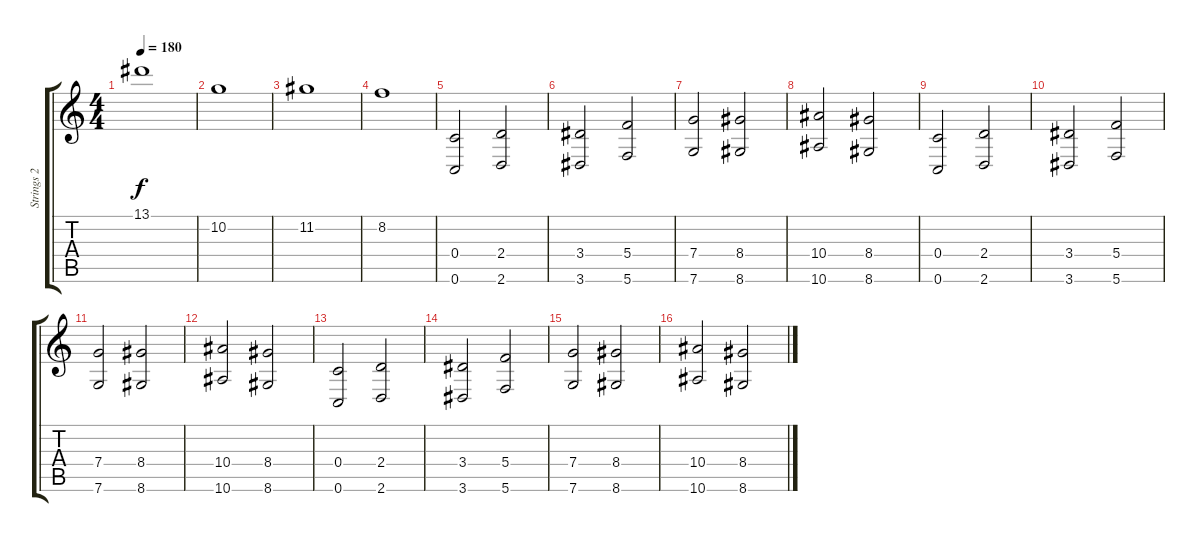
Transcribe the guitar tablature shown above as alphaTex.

\track ("Strings 2" "Strings 2") {instrument stringensemble1}
\staff {score tabs}
\tuning (D5 A4 F4 C4 G3 C3) {hide}
\ts (4 4)
\tempo 180
\clef g2
\ks c
13.1.1{dy f} |
10.2.1 |
11.2.1 |
8.2.1 |
(0.4 0.6).2 (2.4 2.6).2 |
(3.4 3.6).2 (5.4 5.6).2 |
(7.4 7.6).2 (8.4 8.6).2 |
(10.4 10.6).2 (8.4 8.6).2 |
(0.4 0.6).2 (2.4 2.6).2 |
(3.4 3.6).2 (5.4 5.6).2 |
(7.4 7.6).2 (8.4 8.6).2 |
(10.4 10.6).2 (8.4 8.6).2 |
(0.4 0.6).2 (2.4 2.6).2 |
(3.4 3.6).2 (5.4 5.6).2 |
(7.4 7.6).2 (8.4 8.6).2 |
(10.4 10.6).2 (8.4 8.6).2
